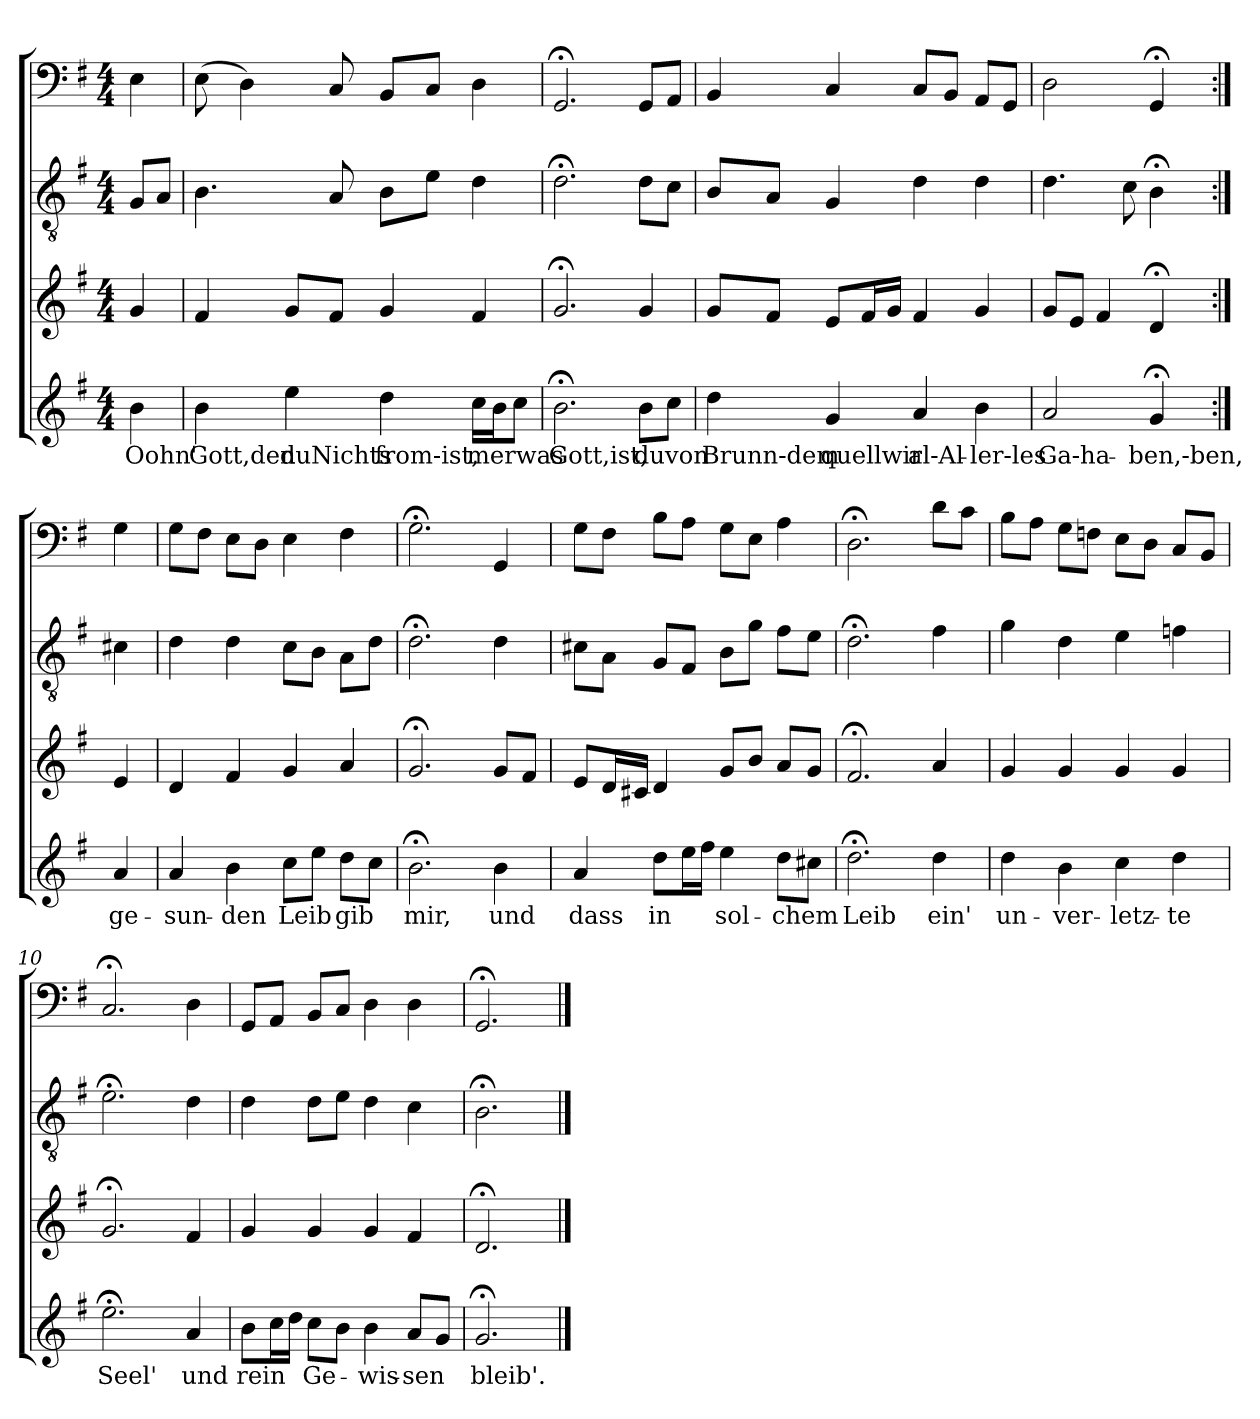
**kern	**text	**kern	**kern	**kern
*part4	*part4	*part3	*part2	*part1
*staff4	*staff4	*staff3	*staff2	*staff1
*clefG2	*	*clefG2	*clefGv2	*clefF4
*k[f#]	*	*k[f#]	*k[f#]	*k[f#]
*G:	*	*G:	*G:	*G:
*M4/4	*	*M4/4	*M4/4	*M4/4
=	=	=	=	=
4b	Oohn'	4g	8GL	4E
.	.	.	8AJ	.
=1	=1	=1	=1	=1
4b	Gott,den	4f#	4.B	(8E
.	.	.	.	4D)
4ee	duNichts	8gL	.	.
.	.	8f#J	8A	8C
4dd	from-ist,	4g	8BL	8BBL
.	.	.	8eJ	8CJ
16ccLL	-merwas	4f#	4d	4D
16bJ	.	.	.	.
8ccJ	.	.	.	.
=2	=2	=2	=2	=2
2.b;<	Gott,ist,	2.g;<	2.d;<	2.GG;<
8bL	duvon	4g	8dL	8GGL
8ccJ	.	.	8cJ	8AAJ
=3	=3	=3	=3	=3
4dd	Brunn-dem	8gL	8BL	4BB
.	.	8f#J	8AJ	.
4g	-quellwir	8eL	4G	4C
.	.	16f#L	.	.
.	.	16gJJ	.	.
4a	al-Al-	4f#	4d	8CL
.	.	.	.	8BBJ
4b	-ler-les	4g	4d	8AAL
.	.	.	.	8GGJ
=4	=4	=4	=4	=4
2a	Ga-ha-	8gL	4.d	2D
.	.	8eJ	.	.
.	.	4f#	.	.
.	.	.	8c	.
4g;<	-ben,-ben,	4d;<	4B;<	4GG;<
=:|!	=:|!	=:|!	=:|!	=:|!
4a	ge-	4e	4c#X	4G
=5	=5	=5	=5	=5
4a	-sun-	4d	4d	8GL
.	.	.	.	8F#J
4b	-den	4f#	4d	8EL
.	.	.	.	8DJ
8ccL	Leib	4g	8cL	4E
8eeJ	.	.	8BJ	.
8ddL	gib	4a	8AL	4F#
8ccJ	.	.	8dJ	.
=6	=6	=6	=6	=6
2.b;<	mir,	2.g;<	2.d;<	2.G;<
4b	und	8gL	4d	4GG
.	.	8f#J	.	.
=7	=7	=7	=7	=7
4a	dass	8eL	8c#XL	8GL
.	.	16dL	8AJ	8F#J
.	.	16c#XJJ	.	.
8ddL	in	4d	8GL	8BL
16eeL	.	.	8F#J	8AJ
16ff#JJ	.	.	.	.
4ee	sol-	8gL	8BL	8GL
.	.	8bJ	8gJ	8EJ
8ddL	-chem	8aL	8f#L	4A
8cc#XJ	.	8gJ	8eJ	.
=8	=8	=8	=8	=8
2.dd;<	Leib	2.f#;<	2.d;<	2.D;<
4dd	ein'	4a	4f#	8dL
.	.	.	.	8cJ
=9	=9	=9	=9	=9
4dd	un-	4g	4g	8BL
.	.	.	.	8AJ
4b	-ver-	4g	4d	8GL
.	.	.	.	8FnJ
4cc	-letz-	4g	4e	8EL
.	.	.	.	8DJ
4dd	-te	4g	4fn	8CL
.	.	.	.	8BBJ
=10	=10	=10	=10	=10
2.ee;<	Seel'	2.g;<	2.e;<	2.C;<
4a	und	4f#	4d	4D
=11	=11	=11	=11	=11
8bL	rein	4g	4d	8GGL
16ccL	.	.	.	8AAJ
16ddJJ	.	.	.	.
8ccL	Ge-	4g	8dL	8BBL
8bJ	.	.	8eJ	8CJ
4b	-wis-	4g	4d	4D
8aL	-sen	4f#	4c	4D
8gJ	.	.	.	.
=12	=12	=12	=12	=12
2.g;<	bleib'.	2.d;<	2.B;<	2.GG;<
==	==	==	==	==
*-	*-	*-	*-	*-
